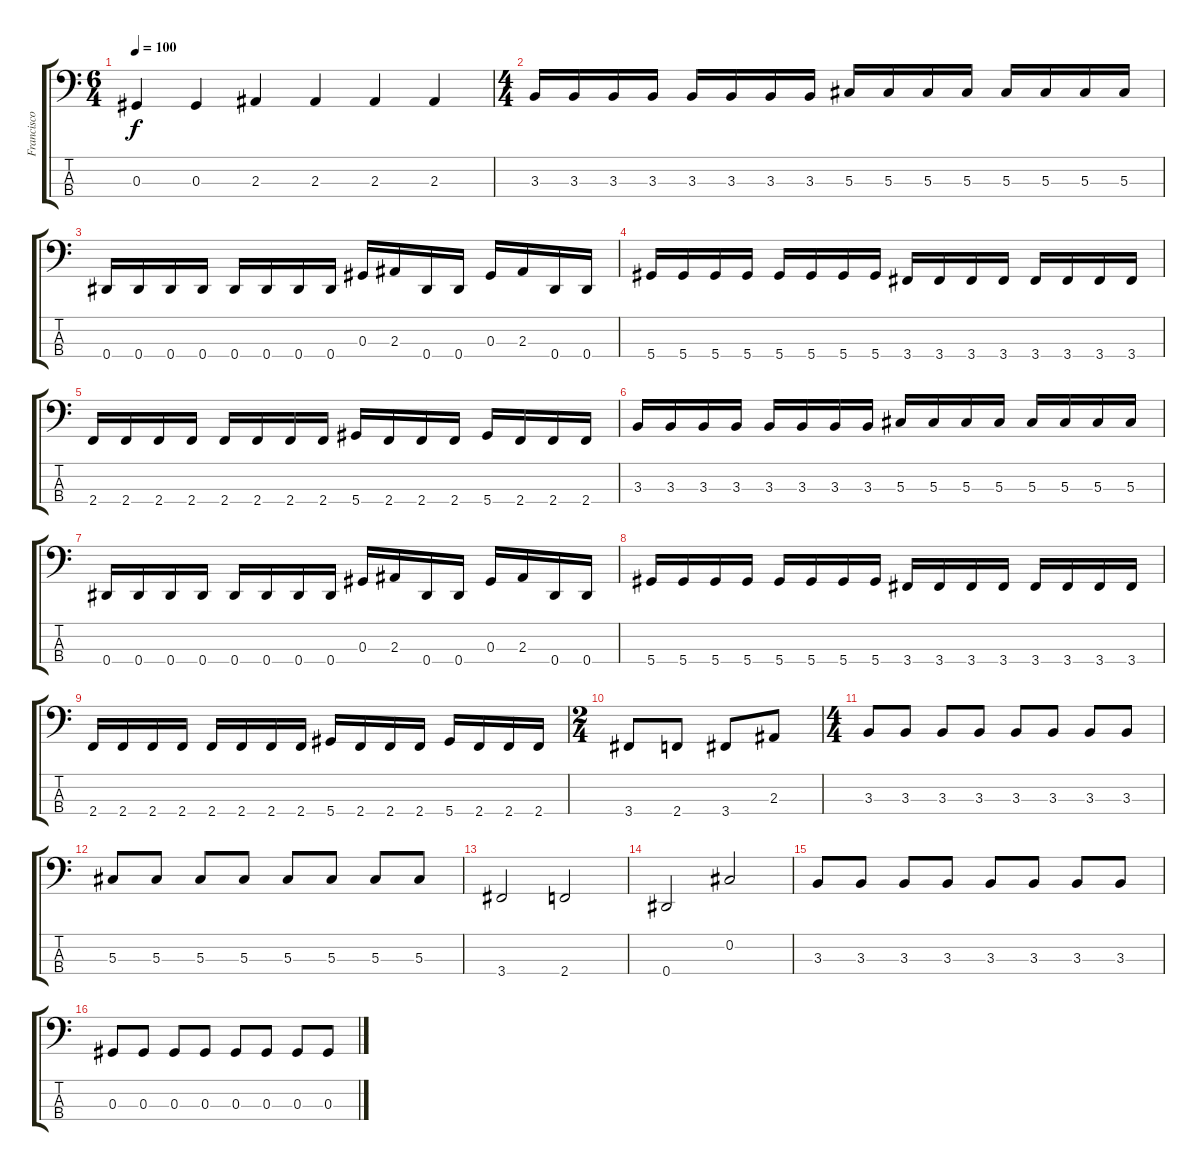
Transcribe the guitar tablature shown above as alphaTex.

\track ("Francisco Fidalgo" "Francisco ") {instrument electricbasspick}
\staff {score tabs}
\tuning (Gb2 Db2 Ab1 Eb1) {hide}
\ts (6 4)
\tempo 100
\clef f4
\ks c
0.3.4{dy f} 0.3.4 2.3.4 2.3.4 2.3.4 2.3.4 |
\ts (4 4)
3.3.16 3.3.16 3.3.16 3.3.16 3.3.16 3.3.16 3.3.16 3.3.16 5.3.16 5.3.16 5.3.16 5.3.16 5.3.16 5.3.16 5.3.16 5.3.16 |
0.4.16 0.4.16 0.4.16 0.4.16 0.4.16 0.4.16 0.4.16 0.4.16 0.3.16 2.3.16 0.4.16 0.4.16 0.3.16 2.3.16 0.4.16 0.4.16 |
5.4.16 5.4.16 5.4.16 5.4.16 5.4.16 5.4.16 5.4.16 5.4.16 3.4.16 3.4.16 3.4.16 3.4.16 3.4.16 3.4.16 3.4.16 3.4.16 |
2.4.16 2.4.16 2.4.16 2.4.16 2.4.16 2.4.16 2.4.16 2.4.16 5.4.16 2.4.16 2.4.16 2.4.16 5.4.16 2.4.16 2.4.16 2.4.16 |
3.3.16 3.3.16 3.3.16 3.3.16 3.3.16 3.3.16 3.3.16 3.3.16 5.3.16 5.3.16 5.3.16 5.3.16 5.3.16 5.3.16 5.3.16 5.3.16 |
0.4.16 0.4.16 0.4.16 0.4.16 0.4.16 0.4.16 0.4.16 0.4.16 0.3.16 2.3.16 0.4.16 0.4.16 0.3.16 2.3.16 0.4.16 0.4.16 |
5.4.16 5.4.16 5.4.16 5.4.16 5.4.16 5.4.16 5.4.16 5.4.16 3.4.16 3.4.16 3.4.16 3.4.16 3.4.16 3.4.16 3.4.16 3.4.16 |
2.4.16 2.4.16 2.4.16 2.4.16 2.4.16 2.4.16 2.4.16 2.4.16 5.4.16 2.4.16 2.4.16 2.4.16 5.4.16 2.4.16 2.4.16 2.4.16 |
\ts (2 4)
3.4.8 2.4.8 3.4.8 2.3.8 |
\ts (4 4)
3.3.8 3.3.8 3.3.8 3.3.8 3.3.8 3.3.8 3.3.8 3.3.8 |
5.3.8 5.3.8 5.3.8 5.3.8 5.3.8 5.3.8 5.3.8 5.3.8 |
3.4.2 2.4.2 |
0.4.2 0.2.2 |
3.3.8 3.3.8 3.3.8 3.3.8 3.3.8 3.3.8 3.3.8 3.3.8 |
0.3.8 0.3.8 0.3.8 0.3.8 0.3.8 0.3.8 0.3.8 0.3.8
